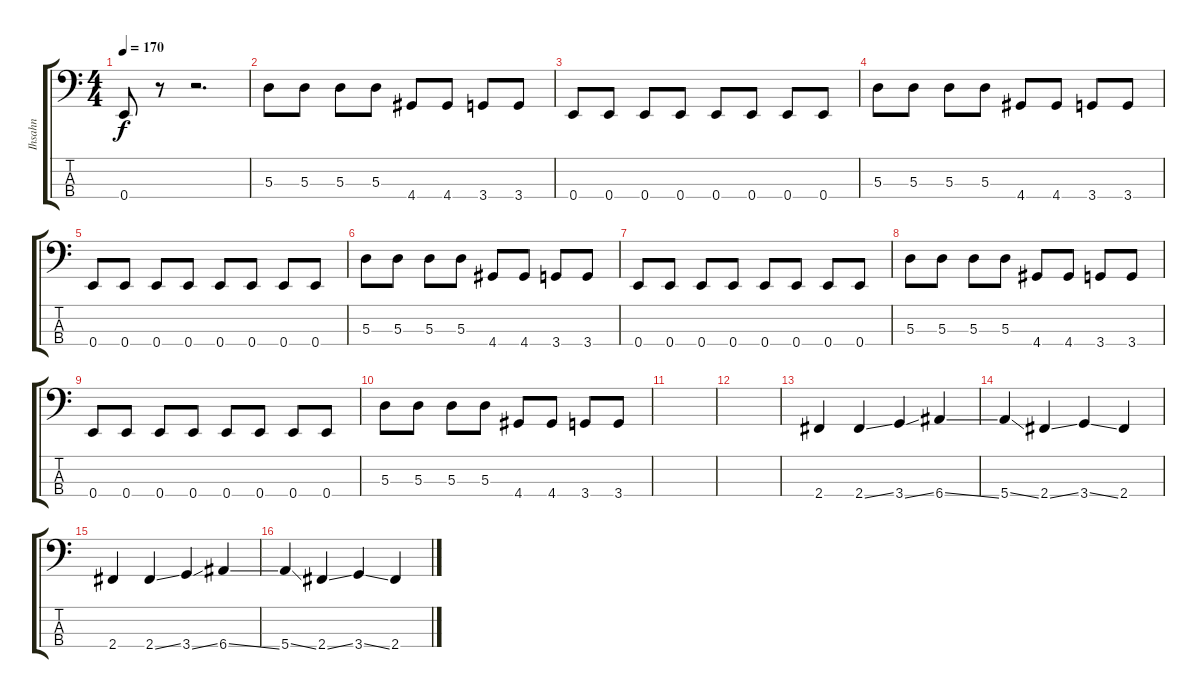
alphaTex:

\track ("Ihsahn" "Ihsahn") {instrument electricbassfinger}
\staff {score tabs}
\tuning (G2 D2 A1 E1) {hide}
\ts (4 4)
\tempo 170
\clef f4
\ks c
0.4.8{dy f} r.8 r.2{d} |
5.3.8 5.3.8 5.3.8 5.3.8 4.4.8 4.4.8 3.4.8 3.4.8 |
0.4.8 0.4.8 0.4.8 0.4.8 0.4.8 0.4.8 0.4.8 0.4.8 |
5.3.8 5.3.8 5.3.8 5.3.8 4.4.8 4.4.8 3.4.8 3.4.8 |
0.4.8 0.4.8 0.4.8 0.4.8 0.4.8 0.4.8 0.4.8 0.4.8 |
5.3.8 5.3.8 5.3.8 5.3.8 4.4.8 4.4.8 3.4.8 3.4.8 |
0.4.8 0.4.8 0.4.8 0.4.8 0.4.8 0.4.8 0.4.8 0.4.8 |
5.3.8 5.3.8 5.3.8 5.3.8 4.4.8 4.4.8 3.4.8 3.4.8 |
0.4.8 0.4.8 0.4.8 0.4.8 0.4.8 0.4.8 0.4.8 0.4.8 |
5.3.8 5.3.8 5.3.8 5.3.8 4.4.8 4.4.8 3.4.8 3.4.8 |
|
|
2.4.4 2.4{ss}.4 3.4{ss}.4 6.4{ss}.4 |
5.4{ss}.4 2.4{ss}.4 3.4{ss}.4 2.4.4 |
2.4.4 2.4{ss}.4 3.4{ss}.4 6.4{ss}.4 |
5.4{ss}.4 2.4{ss}.4 3.4{ss}.4 2.4.4
